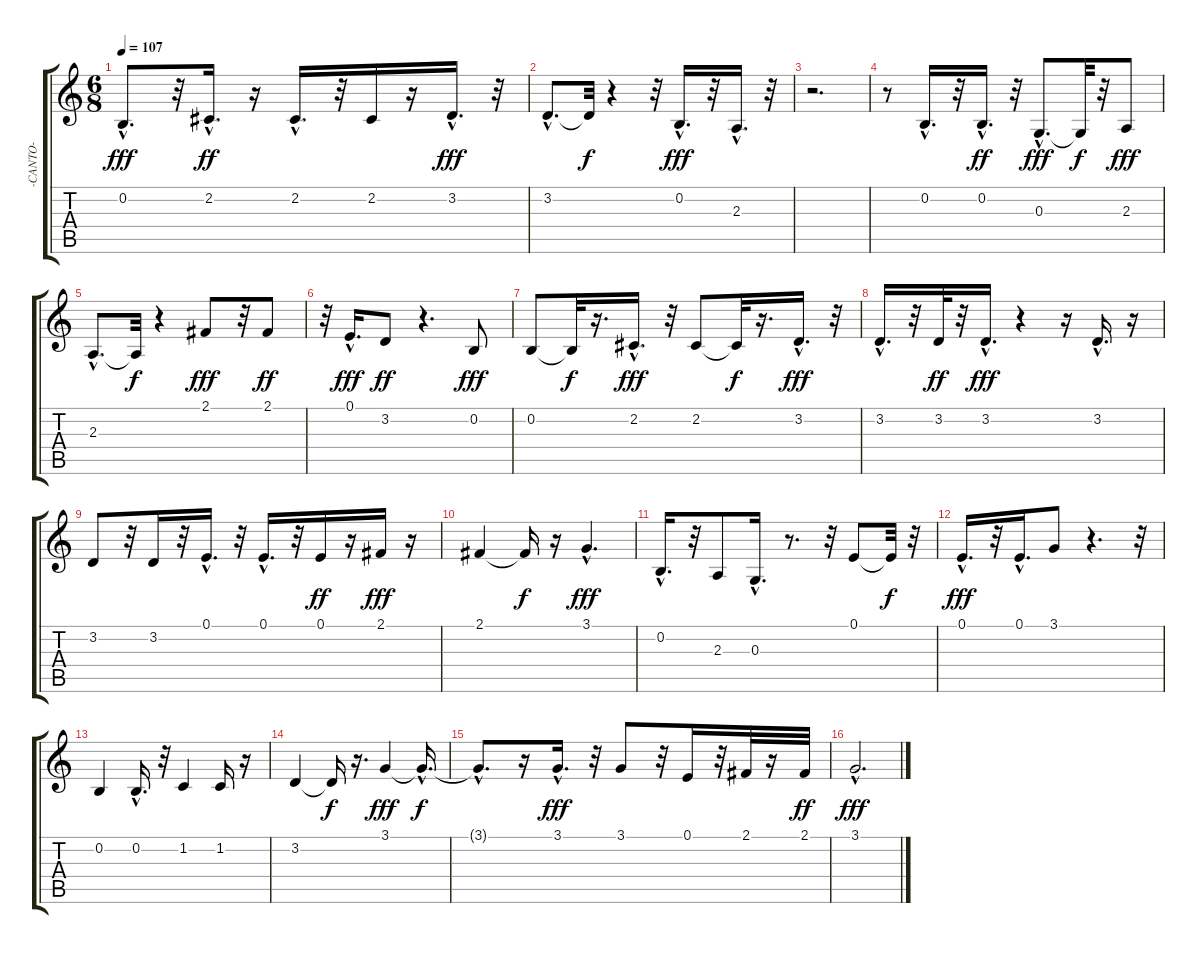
\track ("-CANTO-" "-CANTO-") {instrument flute}
\staff {score tabs}
\tuning (E4 B3 G3 D3 A2 E2) {hide}
\ts (6 8)
\tempo 107
\clef g2
\ks c
0.2{hac}.8{d dy fff} r.32 2.2{hac}.16{d dy ff} r.16 2.2{hac}.16{d} r.32 2.2.16 r.16 3.2{hac}.16{d dy fff} r.32 |
3.2{hac}.8{d} 3.2{t}.32{dy f} r.4 r.32 0.2{hac}.16{d dy fff} r.32 2.3{hac}.16{d} r.32 |
r.2{d} |
r.8 0.2{hac}.16{d} r.32 0.2{hac}.16{d dy ff} r.32 0.3{hac}.8{d dy fff} 0.3{t}.32{dy f} r.32 2.3.8{dy fff} |
2.3{hac}.8{d} 2.3{t}.32{dy f} r.4 2.1.8{dy fff} r.32 2.1.8{dy ff} |
r.32 0.1{hac}.16{d dy fff} 3.2.8{dy ff} r.4{d} 0.2.8{dy fff} |
0.2.8 0.2{t}.32{dy f} r.16{d} 2.2{hac}.16{d dy fff} r.32 2.2.8 2.2{t}.32{dy f} r.16{d} 3.2{hac}.16{d dy fff} r.32 |
3.2{hac}.16{d} r.32 3.2.32{dy ff} r.32 3.2{hac}.16{d dy fff} r.4 r.16 3.2{hac}.16{d} r.16 |
3.2.8 r.32 3.2.16 r.32 0.1{hac}.16{d} r.32 0.1{hac}.16{d} r.32 0.1.16{dy ff} r.16 2.1.16{dy fff} r.16 |
2.1.4 2.1{t}.16{dy f} r.16 3.1{hac}.4{d dy fff} |
0.2{hac}.16{d} r.32 2.3.8 0.3{hac}.16{d} r.8{d} r.32 0.1.8 0.1{t}.32{dy f} r.32 |
0.1{hac}.16{d dy fff} r.32 0.1{hac}.16{d} 3.1.8 r.4{d} r.32 |
0.2.4 0.2{hac}.16{d} r.32 1.2.4 1.2.16 r.16 |
3.2.4 3.2{t}.16{dy f} r.16{d} 3.1.4{dy fff} 3.1{hac t}.16{d dy f} |
3.1{hac t}.8{d} r.16 3.1{hac}.16{d dy fff} r.32 3.1.8 r.32 0.1.16 r.32 2.1.32 r.16 2.1.32{dy ff} |
3.1{hac}.2{d dy fff}
